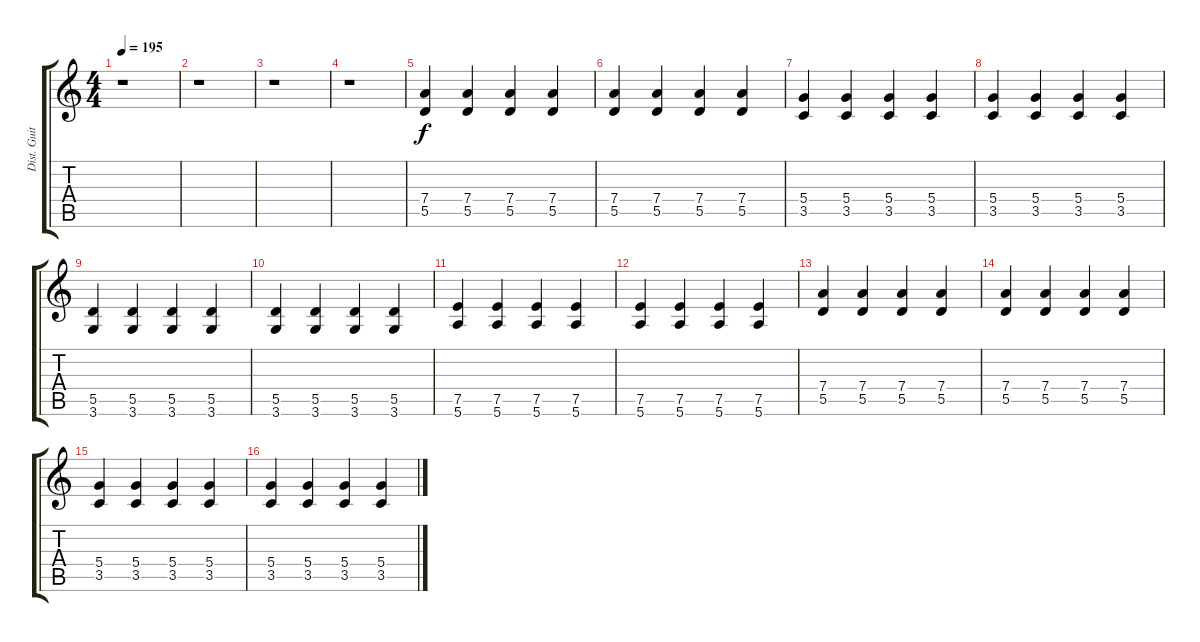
\track ("Dist. Guitar" "Dist. Guit") {instrument overdrivenguitar}
\staff {score tabs}
\tuning (E4 B3 G3 D3 A2 E2) {hide}
\ts (4 4)
\tempo 195
\clef g2
\ks c
r.1{dy f} |
r.1 |
r.1 |
r.1 |
(7.4 5.5).4 (7.4 5.5).4 (7.4 5.5).4 (7.4 5.5).4 |
(7.4 5.5).4 (7.4 5.5).4 (7.4 5.5).4 (7.4 5.5).4 |
(5.4 3.5).4 (5.4 3.5).4 (5.4 3.5).4 (5.4 3.5).4 |
(5.4 3.5).4 (5.4 3.5).4 (5.4 3.5).4 (5.4 3.5).4 |
(5.5 3.6).4 (5.5 3.6).4 (5.5 3.6).4 (5.5 3.6).4 |
(5.5 3.6).4 (5.5 3.6).4 (5.5 3.6).4 (5.5 3.6).4 |
(7.5 5.6).4 (7.5 5.6).4 (7.5 5.6).4 (7.5 5.6).4 |
(7.5 5.6).4 (7.5 5.6).4 (7.5 5.6).4 (7.5 5.6).4 |
(7.4 5.5).4 (7.4 5.5).4 (7.4 5.5).4 (7.4 5.5).4 |
(7.4 5.5).4 (7.4 5.5).4 (7.4 5.5).4 (7.4 5.5).4 |
(5.4 3.5).4 (5.4 3.5).4 (5.4 3.5).4 (5.4 3.5).4 |
(5.4 3.5).4 (5.4 3.5).4 (5.4 3.5).4 (5.4 3.5).4
